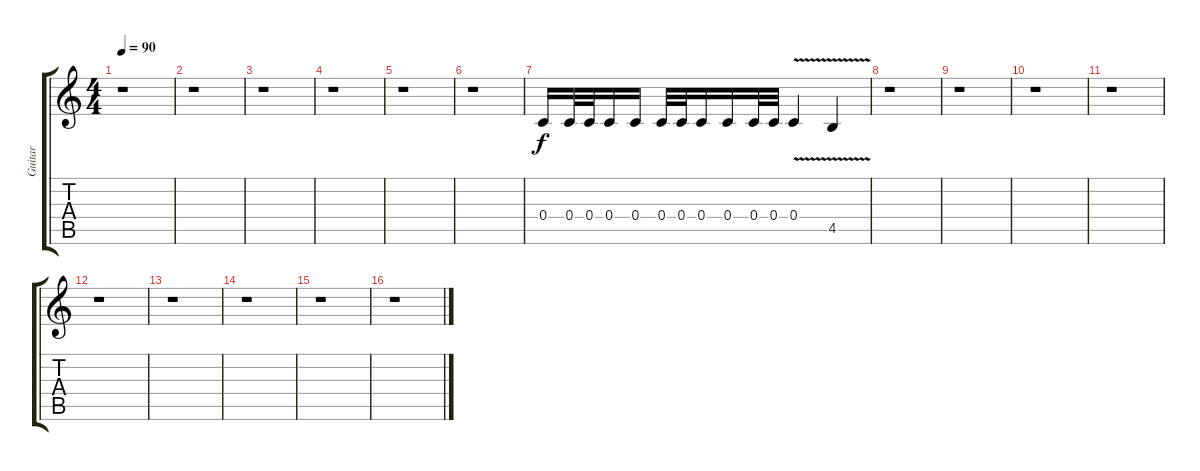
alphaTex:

\track ("Guitar" "Guitar") {instrument overdrivenguitar}
\staff {score tabs}
\tuning (D4 A3 F3 C3 G2 D2) {hide}
\ts (4 4)
\tempo 90
\clef g2
\ks c
r.1{dy f} |
r.1 |
r.1 |
r.1 |
r.1 |
r.1 |
0.4.16 0.4.32 0.4.32 0.4.16 0.4.16 0.4.32 0.4.32 0.4.16 0.4.16 0.4.32 0.4.32 0.4{v}.4 4.5{v}.4 |
r.1 |
r.1 |
r.1 |
r.1 |
r.1 |
r.1 |
r.1 |
r.1 |
r.1
